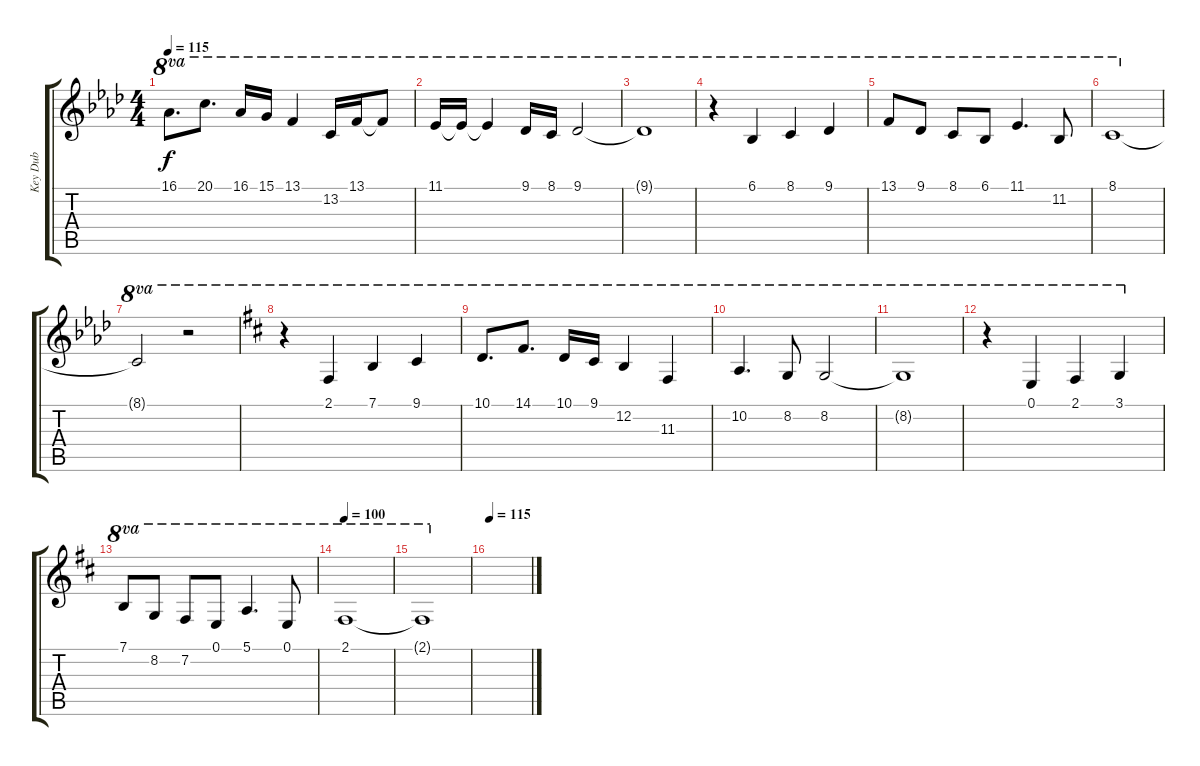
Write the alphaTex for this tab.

\track ("Key Dub" "Key Dub") {instrument synthstrings1}
\staff {score tabs}
\tuning (E4 B3 G3 D3 A2 E2) {hide}
\ts (4 4)
\tempo 115
\clef g2
\ks fminor
16.1.8{d ot 8va dy f} 20.1.8{d ot 8va} 16.1.16{ot 8va} 15.1.16{ot 8va} 13.1.4{ot 8va} 13.2.16{ot 8va} 13.1.16{ot 8va} 13.1{t}.8{ot 8va} |
11.1.16{ot 8va} 11.1{t}.16{ot 8va} 11.1{t}.4{ot 8va} 9.1.16{ot 8va} 8.1.16{ot 8va} 9.1.2{ot 8va} |
9.1{t}.1{ot 8va} |
r.4{ot 8va} 6.1.4{ot 8va} 8.1.4{ot 8va} 9.1.4{ot 8va} |
13.1.8{ot 8va} 9.1.8{ot 8va} 8.1.8{ot 8va} 6.1.8{ot 8va} 11.1.4{d ot 8va} 11.2.8{ot 8va} |
8.1.1{ot 8va} |
8.1{t}.2{ot 8va} r.2{ot 8va} |
\ks bminor
r.4{ot 8va} 2.1.4{ot 8va} 7.1.4{ot 8va} 9.1.4{ot 8va} |
10.1.8{d ot 8va} 14.1.8{d ot 8va} 10.1.16{ot 8va} 9.1.16{ot 8va} 12.2.4{ot 8va} 11.3.4{ot 8va} |
10.2.4{d ot 8va} 8.2.8{ot 8va} 8.2.2{ot 8va} |
8.2{t}.1{ot 8va} |
r.4{ot 8va} 0.1.4{ot 8va} 2.1.4{ot 8va} 3.1.4{ot 8va} |
7.1.8{ot 8va} 8.2.8{ot 8va} 7.2.8{ot 8va} 0.1.8{ot 8va} 5.1.4{d ot 8va} 0.1.8{ot 8va} |
\tempo 100
2.1.1{ot 8va} |
2.1{t}.1{ot 8va} |
\tempo 115
